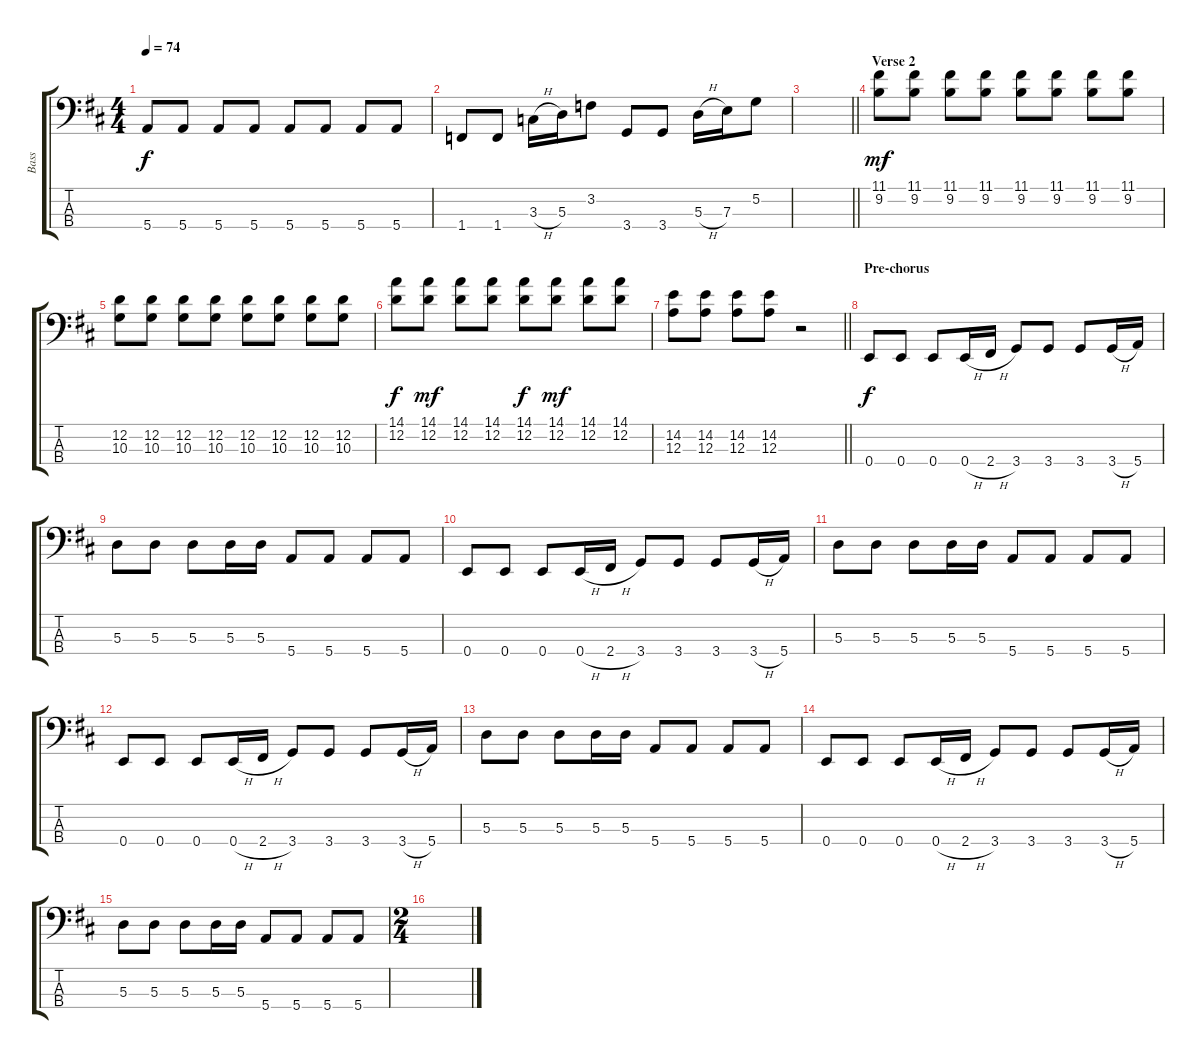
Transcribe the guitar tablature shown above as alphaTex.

\track ("Bass" "Bass") {instrument electricbassfinger}
\staff {score tabs}
\tuning (G2 D2 A1 E1) {hide}
\ts (4 4)
\tempo 74
\clef f4
\ks d
5.4.8{dy f} 5.4.8 5.4.8 5.4.8 5.4.8 5.4.8 5.4.8 5.4.8 |
1.4.8 1.4.8 3.3{h}.16 5.3.16 3.2.8 3.4.8 3.4.8 5.3{h}.16 7.3.16 5.2.8 |
\barLineRight lightlight
|
\section ("" "Verse 2")
(11.1 9.2).8{dy mf} (11.1 9.2).8 (11.1 9.2).8 (11.1 9.2).8 (11.1 9.2).8 (11.1 9.2).8 (11.1 9.2).8 (11.1 9.2).8 |
(12.2 10.3).8 (12.2 10.3).8 (12.2 10.3).8 (12.2 10.3).8 (12.2 10.3).8 (12.2 10.3).8 (12.2 10.3).8 (12.2 10.3).8 |
(14.1 12.2).8{dy f} (14.1 12.2).8{dy mf} (14.1 12.2).8 (14.1 12.2).8 (14.1 12.2).8{dy f} (14.1 12.2).8{dy mf} (14.1 12.2).8 (14.1 12.2).8 |
\barLineRight lightlight
(14.2 12.3).8 (14.2 12.3).8 (14.2 12.3).8 (14.2 12.3).8 r.2 |
\section ("" "Pre-chorus")
0.4.8{dy f} 0.4.8 0.4.8 0.4{h}.16 2.4{h}.16 3.4.8 3.4.8 3.4.8 3.4{h}.16 5.4.16 |
5.3.8 5.3.8 5.3.8 5.3.16 5.3.16 5.4.8 5.4.8 5.4.8 5.4.8 |
0.4.8 0.4.8 0.4.8 0.4{h}.16 2.4{h}.16 3.4.8 3.4.8 3.4.8 3.4{h}.16 5.4.16 |
5.3.8 5.3.8 5.3.8 5.3.16 5.3.16 5.4.8 5.4.8 5.4.8 5.4.8 |
0.4.8 0.4.8 0.4.8 0.4{h}.16 2.4{h}.16 3.4.8 3.4.8 3.4.8 3.4{h}.16 5.4.16 |
5.3.8 5.3.8 5.3.8 5.3.16 5.3.16 5.4.8 5.4.8 5.4.8 5.4.8 |
0.4.8 0.4.8 0.4.8 0.4{h}.16 2.4{h}.16 3.4.8 3.4.8 3.4.8 3.4{h}.16 5.4.16 |
5.3.8 5.3.8 5.3.8 5.3.16 5.3.16 5.4.8 5.4.8 5.4.8 5.4.8 |
\ts (2 4)
